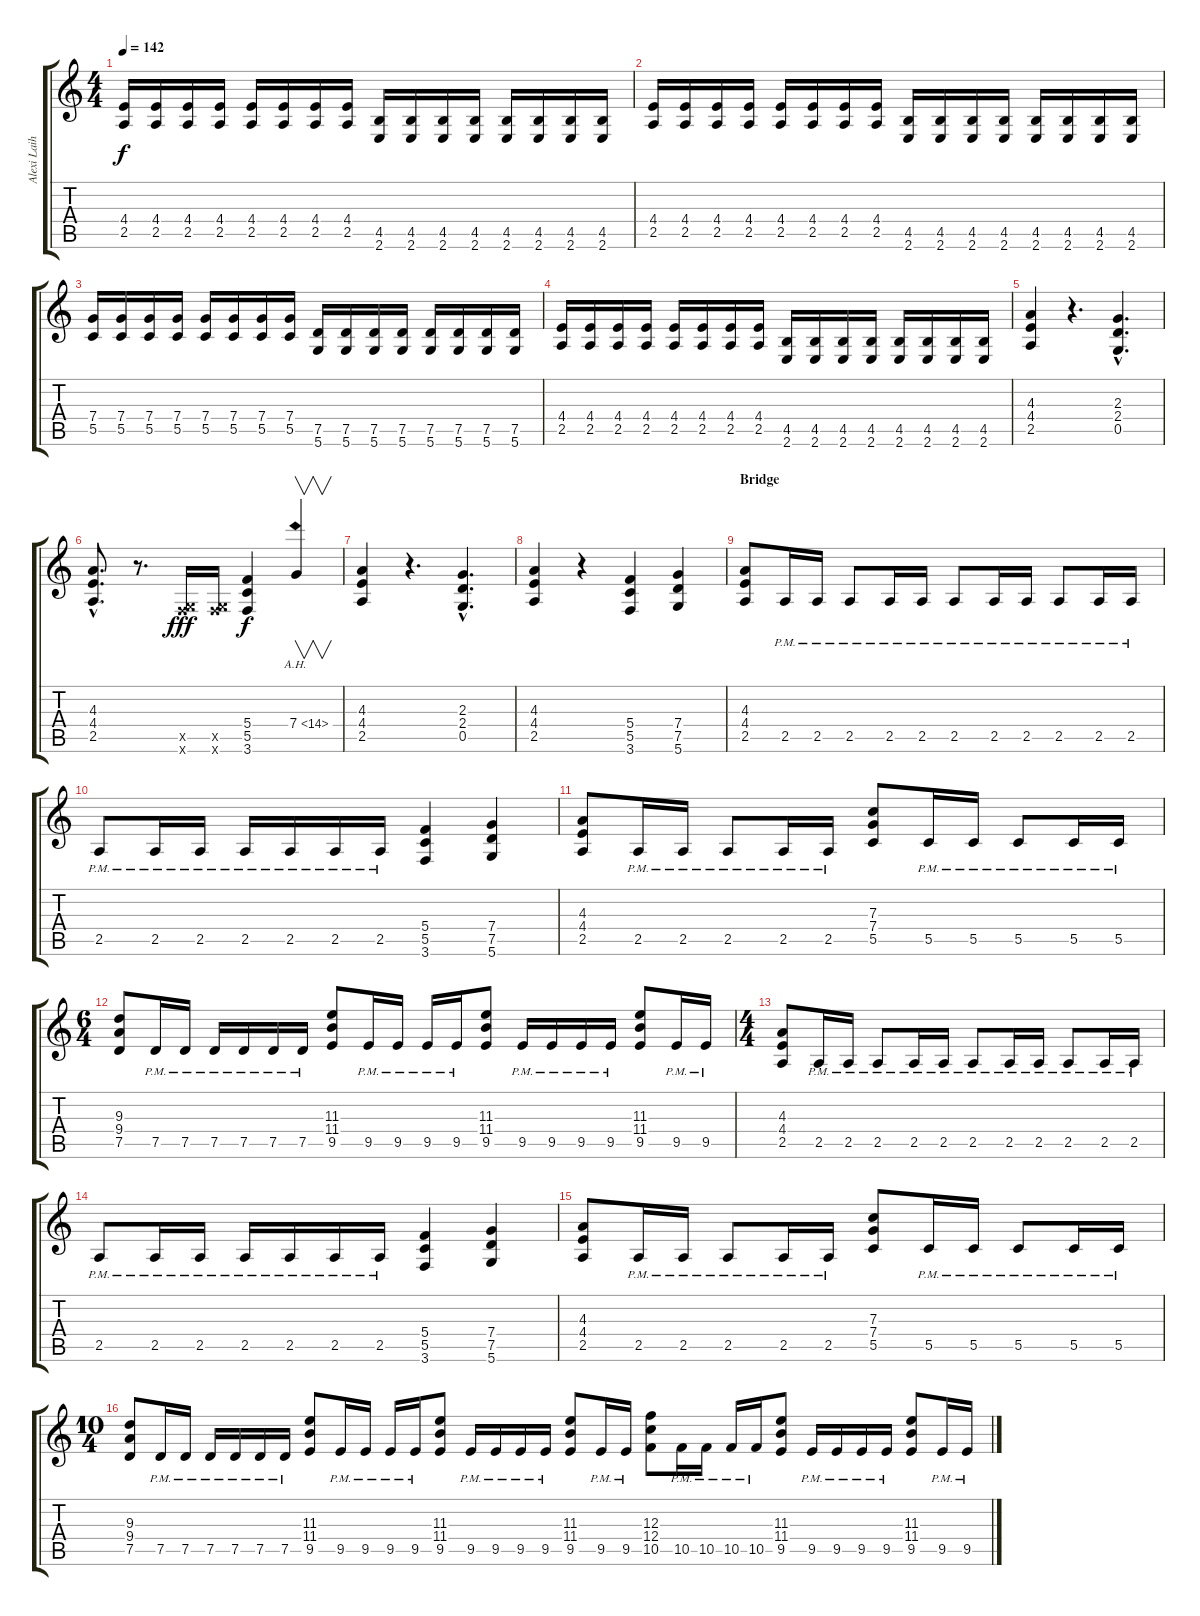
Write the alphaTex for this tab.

\track ("Alexi Laiho" "Alexi Laih") {instrument distortionguitar}
\staff {score tabs}
\tuning (D4 A3 F3 C3 G2 D2) {hide}
\ts (4 4)
\tempo 142
\clef g2
\ks c
(4.4 2.5).16{dy f} (4.4 2.5).16 (4.4 2.5).16 (4.4 2.5).16 (4.4 2.5).16 (4.4 2.5).16 (4.4 2.5).16 (4.4 2.5).16 (4.5 2.6).16 (4.5 2.6).16 (4.5 2.6).16 (4.5 2.6).16 (4.5 2.6).16 (4.5 2.6).16 (4.5 2.6).16 (4.5 2.6).16 |
(4.4 2.5).16 (4.4 2.5).16 (4.4 2.5).16 (4.4 2.5).16 (4.4 2.5).16 (4.4 2.5).16 (4.4 2.5).16 (4.4 2.5).16 (4.5 2.6).16 (4.5 2.6).16 (4.5 2.6).16 (4.5 2.6).16 (4.5 2.6).16 (4.5 2.6).16 (4.5 2.6).16 (4.5 2.6).16 |
(7.4 5.5).16 (7.4 5.5).16 (7.4 5.5).16 (7.4 5.5).16 (7.4 5.5).16 (7.4 5.5).16 (7.4 5.5).16 (7.4 5.5).16 (7.5 5.6).16 (7.5 5.6).16 (7.5 5.6).16 (7.5 5.6).16 (7.5 5.6).16 (7.5 5.6).16 (7.5 5.6).16 (7.5 5.6).16 |
(4.4 2.5).16 (4.4 2.5).16 (4.4 2.5).16 (4.4 2.5).16 (4.4 2.5).16 (4.4 2.5).16 (4.4 2.5).16 (4.4 2.5).16 (4.5 2.6).16 (4.5 2.6).16 (4.5 2.6).16 (4.5 2.6).16 (4.5 2.6).16 (4.5 2.6).16 (4.5 2.6).16 (4.5 2.6).16 |
(4.3 4.4 2.5).4 r.4{d} (2.3{hac} 2.4{hac} 0.5{hac}).4{d} |
(4.3{hac} 4.4{hac} 2.5{hac}).8{d} r.8{d} (0.5{x} 3.6{x}).16{dy fff} (0.5{x} 3.6{x}).16 (5.4 5.5 3.6).4{dy f} 7.4{ah 7}.4{v} |
(4.3 4.4 2.5).4 r.4{d} (2.3{hac} 2.4{hac} 0.5{hac}).4{d} |
(4.3 4.4 2.5).4 r.4 (5.4 5.5 3.6).4 (7.4 7.5 5.6).4 |
\section ("" "Bridge ")
(4.3 4.4 2.5).8 2.5{pm}.16 2.5{pm}.16 2.5{pm}.8 2.5{pm}.16 2.5{pm}.16 2.5{pm}.8 2.5{pm}.16 2.5{pm}.16 2.5{pm}.8 2.5{pm}.16 2.5{pm}.16 |
2.5{pm}.8 2.5{pm}.16 2.5{pm}.16 2.5{pm}.16 2.5{pm}.16 2.5{pm}.16 2.5{pm}.16 (5.4 5.5 3.6).4 (7.4 7.5 5.6).4 |
(4.3 4.4 2.5).8 2.5{pm}.16 2.5{pm}.16 2.5{pm}.8 2.5{pm}.16 2.5{pm}.16 (7.3 7.4 5.5).8 5.5{pm}.16 5.5{pm}.16 5.5{pm}.8 5.5{pm}.16 5.5{pm}.16 |
\ts (6 4)
(9.3 9.4 7.5).8 7.5{pm}.16 7.5{pm}.16 7.5{pm}.16 7.5{pm}.16 7.5{pm}.16 7.5{pm}.16 (11.3 11.4 9.5).8 9.5{pm}.16 9.5{pm}.16 9.5{pm}.16 9.5{pm}.16 (11.3 11.4 9.5).8 9.5{pm}.16 9.5{pm}.16 9.5{pm}.16 9.5{pm}.16 (11.3 11.4 9.5).8 9.5{pm}.16 9.5{pm}.16 |
\ts (4 4)
(4.3 4.4 2.5).8 2.5{pm}.16 2.5{pm}.16 2.5{pm}.8 2.5{pm}.16 2.5{pm}.16 2.5{pm}.8 2.5{pm}.16 2.5{pm}.16 2.5{pm}.8 2.5{pm}.16 2.5{pm}.16 |
2.5{pm}.8 2.5{pm}.16 2.5{pm}.16 2.5{pm}.16 2.5{pm}.16 2.5{pm}.16 2.5{pm}.16 (5.4 5.5 3.6).4 (7.4 7.5 5.6).4 |
(4.3 4.4 2.5).8 2.5{pm}.16 2.5{pm}.16 2.5{pm}.8 2.5{pm}.16 2.5{pm}.16 (7.3 7.4 5.5).8 5.5{pm}.16 5.5{pm}.16 5.5{pm}.8 5.5{pm}.16 5.5{pm}.16 |
\ts (10 4)
(9.3 9.4 7.5).8 7.5{pm}.16 7.5{pm}.16 7.5{pm}.16 7.5{pm}.16 7.5{pm}.16 7.5{pm}.16 (11.3 11.4 9.5).8 9.5{pm}.16 9.5{pm}.16 9.5{pm}.16 9.5{pm}.16 (11.3 11.4 9.5).8 9.5{pm}.16 9.5{pm}.16 9.5{pm}.16 9.5{pm}.16 (11.3 11.4 9.5).8 9.5{pm}.16 9.5{pm}.16 (12.3 12.4 10.5).8 10.5{pm}.16 10.5{pm}.16 10.5{pm}.16 10.5{pm}.16 (11.3 11.4 9.5).8 9.5{pm}.16 9.5{pm}.16 9.5{pm}.16 9.5{pm}.16 (11.3 11.4 9.5).8 9.5{pm}.16 9.5{pm}.16
